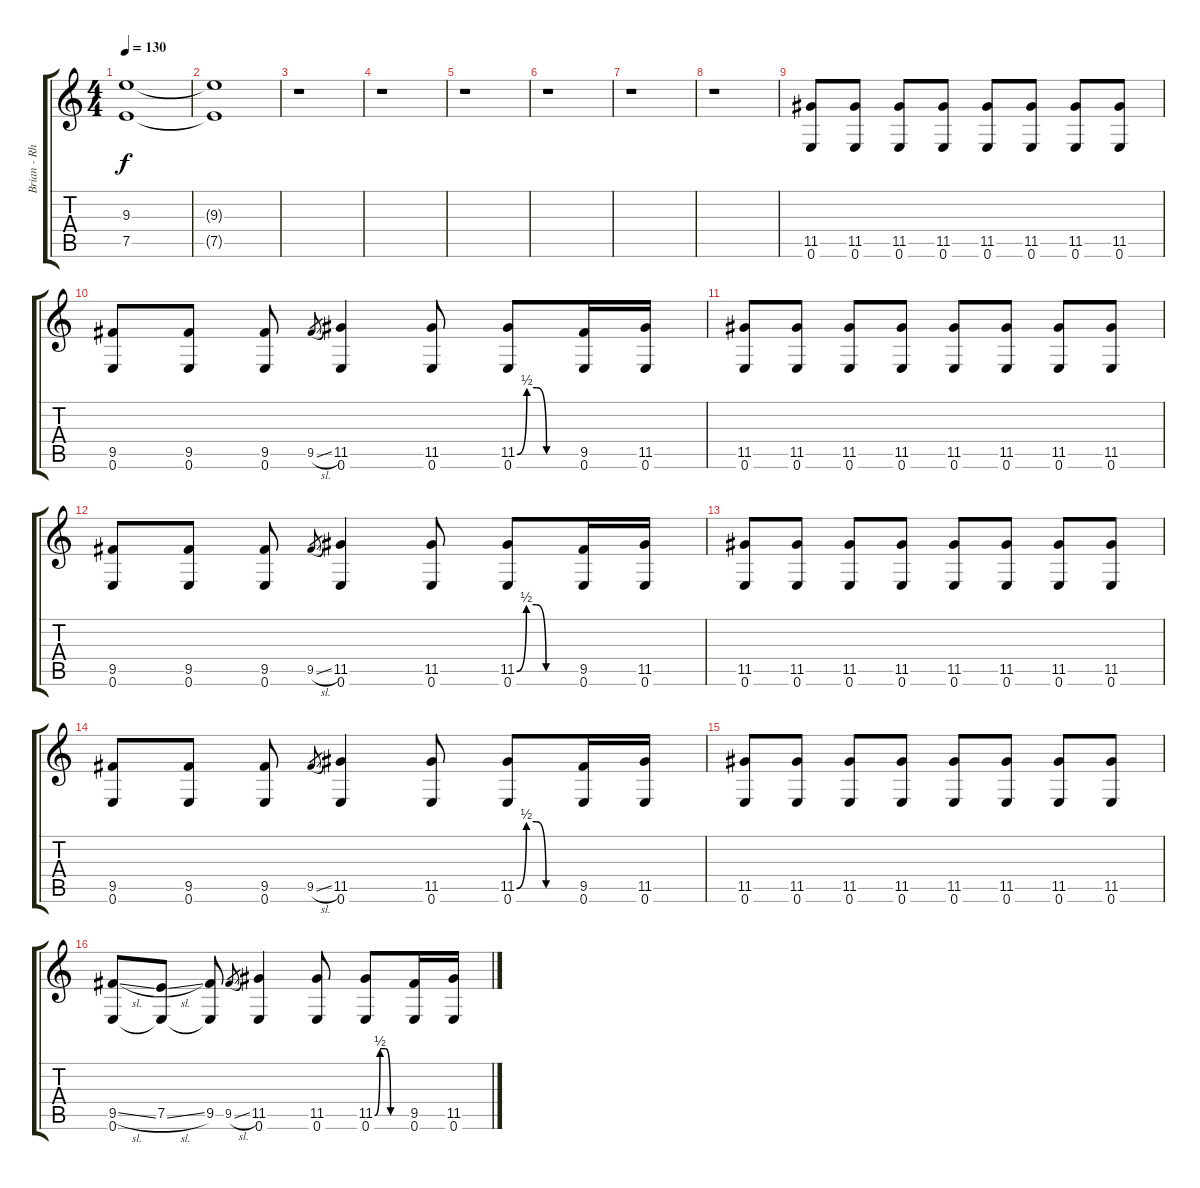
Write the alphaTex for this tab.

\track ("Brian - Rhythm Guitar" "Brian - Rh") {instrument electricguitarjazz}
\staff {score tabs}
\tuning (E4 B3 G3 D3 A2 E2) {hide}
\ts (4 4)
\tempo 130
\clef g2
\ks c
(9.3{t} 7.5{t}).1{dy f} |
(9.3{t} 7.5{t}).1 |
r.1 |
r.1 |
r.1 |
r.1 |
r.1 |
r.1 |
(11.5 0.6).8{instrument electricguitarjazz} (11.5 0.6).8 (11.5 0.6).8 (11.5 0.6).8 (11.5 0.6).8 (11.5 0.6).8 (11.5 0.6).8 (11.5 0.6).8 |
(9.5 0.6).8 (9.5 0.6).8 (9.5 0.6).8 9.5{sl}.8{gr} (11.5 0.6).4 (11.5 0.6).8 (11.5{be (custom 0 0 10 2 20 2 30 0 60 0)} 0.6).8 (9.5 0.6).16 (11.5 0.6).16 |
(11.5 0.6).8 (11.5 0.6).8 (11.5 0.6).8 (11.5 0.6).8 (11.5 0.6).8 (11.5 0.6).8 (11.5 0.6).8 (11.5 0.6).8 |
(9.5 0.6).8 (9.5 0.6).8 (9.5 0.6).8 9.5{sl}.8{gr} (11.5 0.6).4 (11.5 0.6).8 (11.5{be (custom 0 0 10 2 20 2 30 0 60 0)} 0.6).8 (9.5 0.6).16 (11.5 0.6).16 |
(11.5 0.6).8 (11.5 0.6).8 (11.5 0.6).8 (11.5 0.6).8 (11.5 0.6).8 (11.5 0.6).8 (11.5 0.6).8 (11.5 0.6).8 |
(9.5 0.6).8 (9.5 0.6).8 (9.5 0.6).8 9.5{sl}.8{gr} (11.5 0.6).4 (11.5 0.6).8 (11.5{be (custom 0 0 10 2 20 2 30 0 60 0)} 0.6).8 (9.5 0.6).16 (11.5 0.6).16 |
(11.5 0.6).8 (11.5 0.6).8 (11.5 0.6).8 (11.5 0.6).8 (11.5 0.6).8 (11.5 0.6).8 (11.5 0.6).8 (11.5 0.6).8 |
(9.5{sl} 0.6).8 (7.5{sl} 0.6{t}).8 (9.5 0.6{t}).8 9.5{sl}.8{gr} (11.5 0.6).4 (11.5 0.6).8 (11.5{be (custom 0 0 10 2 20 2 30 0 60 0)} 0.6).8 (9.5 0.6).16 (11.5 0.6).16
